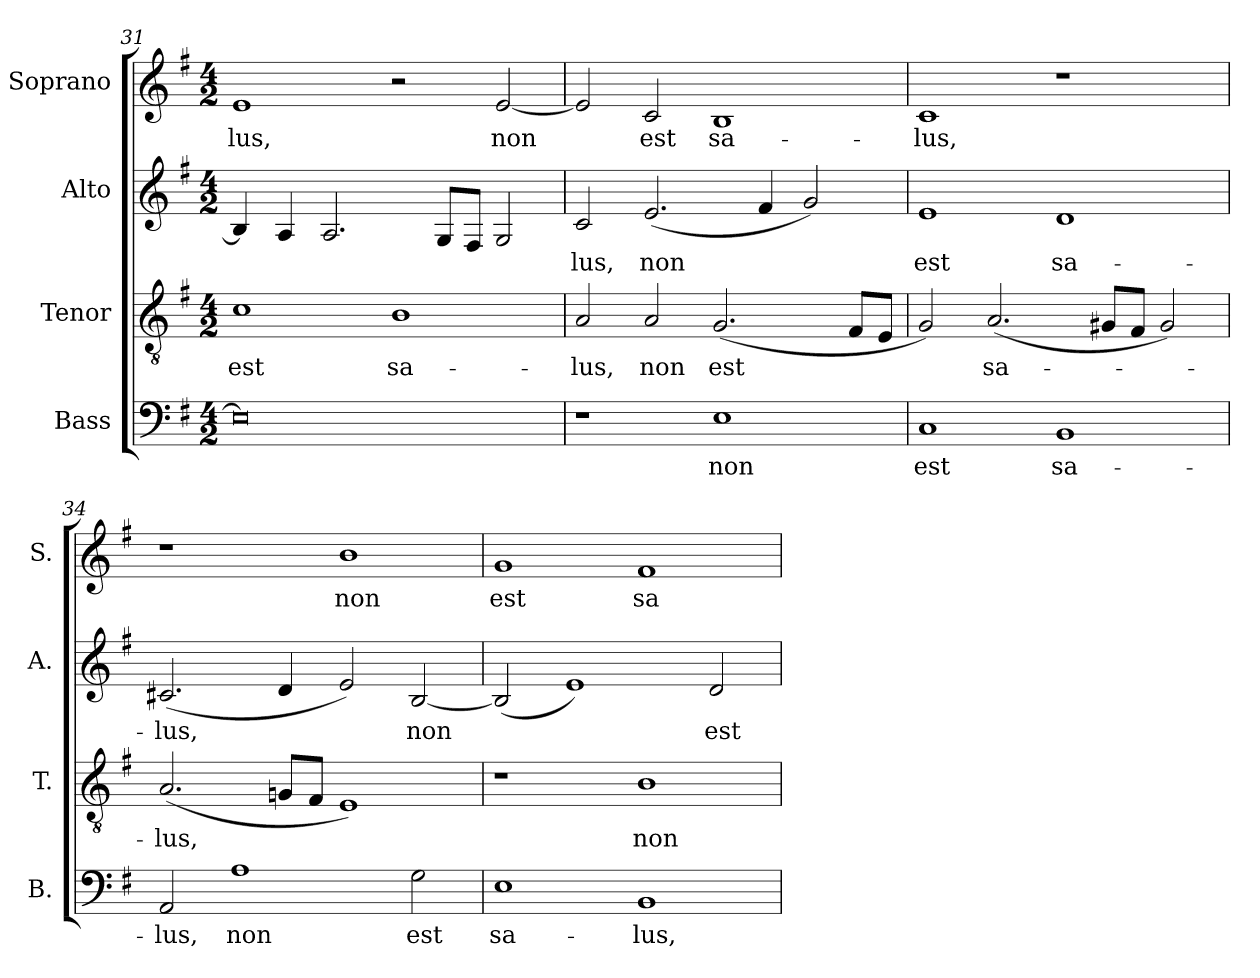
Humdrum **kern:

**kern	**text	**kern	**text	**kern	**text	**kern	**text
*part4	*part4	*part3	*part3	*part2	*part2	*part1	*part1
*staff4	*staff4	*staff3	*staff3	*staff2	*staff2	*staff1	*staff1
*I"Bass	*	*I"Tenor	*	*I"Alto	*	*I"Soprano	*
*I'B.	*	*I'T.	*	*I'A.	*	*I'S.	*
!!LO:LB:g=z
*clefF4	*	*clefGv2	*	*clefG2	*	*clefG2	*
*	*	*ITrd7c12	*	*	*	*	*
*k[f#]	*	*k[f#]	*	*k[f#]	*	*k[f#]	*
*G:	*	*G:	*	*G:	*	*G:	*
*M4/2	*	*M4/2	*	*M4/2	*	*M4/2	*
=31	=31	=31	=31	=31	=31	=31	=31
!	!	!	!LO:LY:b:color=#000000	!	!	!	!
!	!	!	!	!	!	!	!LO:LY:b:color=#000000
0Ei]	.	1Ci	est	4Bi/]	.	1ei	-lus,
.	.	.	.	4Ai/	.	.	.
.	.	.	.	2.Ai/	.	.	.
!	!	!	!LO:LY:b:color=#000000	!	!	!	!
.	.	1BBi	sa-	.	.	2r	.
.	.	.	.	8Gi/L	.	.	.
.	.	.	.	8F#i/J	.	.	.
!	!	!	!	!	!	!	!LO:LY:b:color=#000000
.	.	.	.	2Gi/	.	[2ei/	non
=32	=32	=32	=32	=32	=32	=32	=32
!	!	!	!LO:LY:b:color=#000000	!	!	!	!
!	!	!	!	!	!LO:LY:b:color=#000000	!	!
1r	.	2AAi/	-lus,	2ci/	-lus,	2ei/]	.
!	!	!	!LO:LY:b:color=#000000	!	!	!	!
!	!	!	!	!	!LO:LY:b:color=#000000	!	!
!	!	!	!	!	!	!	!LO:LY:b:color=#000000
.	.	2AAi/	non	(2.ei/	non	2ci/	est
!	!LO:LY:b:color=#000000	!	!	!	!	!	!
!	!	!	!LO:LY:b:color=#000000	!	!	!	!
!	!	!	!	!	!	!	!LO:LY:b:color=#000000
1Ei	non	(2.GGi/	est	.	.	1Bi	sa-
.	.	.	.	4f#i/	.	.	.
.	.	.	.	2gi/)	.	.	.
.	.	8FF#i/L	.	.	.	.	.
.	.	8EEi/J	.	.	.	.	.
=33	=33	=33	=33	=33	=33	=33	=33
!	!LO:LY:b:color=#000000	!	!	!	!	!	!
!	!	!	!	!	!LO:LY:b:color=#000000	!	!
!	!	!	!	!	!	!	!LO:LY:b:color=#000000
1Ci	est	2GGi/)	.	1ei	est	1ci	-lus,
!	!	!	!LO:LY:b:color=#000000	!	!	!	!
.	.	(2.AAi/	sa-	.	.	.	.
!	!LO:LY:b:color=#000000	!	!	!	!	!	!
!	!	!	!	!	!LO:LY:b:color=#000000	!	!
1BBi	sa-	.	.	1di	sa-	1r	.
.	.	8GG#Xi/L	.	.	.	.	.
.	.	8FF#i/J	.	.	.	.	.
.	.	2GG#i/)	.	.	.	.	.
=34	=34	=34	=34	=34	=34	=34	=34
!	!LO:LY:b:color=#000000	!	!	!	!	!	!
!	!	!	!LO:LY:b:color=#000000	!	!	!	!
!	!	!	!	!	!LO:LY:b:color=#000000	!	!
2AAi/	-lus,	(2.AAi/	-lus,	(2.c#Xi/	-lus,	1r	.
!	!LO:LY:b:color=#000000	!	!	!	!	!	!
1Ai	non	.	.	.	.	.	.
.	.	8GGni/L	.	4di/	.	.	.
.	.	8FF#i/J	.	.	.	.	.
!	!	!	!	!	!	!	!LO:LY:b:color=#000000
.	.	1EEi)	.	2ei/)	.	1bi	non
!	!LO:LY:b:color=#000000	!	!	!	!	!	!
!	!	!	!	!	!LO:LY:b:color=#000000	!	!
2Gi\	est	.	.	[2Bi/	non	.	.
!!LO:LB:g=z
=35	=35	=35	=35	=35	=35	=35	=35
!	!LO:LY:b:color=#000000	!	!	!	!	!	!
!	!	!	!	!	!	!	!LO:LY:b:color=#000000
1Ei	sa-	1r	.	(2Bi/]	.	1gi	est
.	.	.	.	1ei)	.	.	.
!	!LO:LY:b:color=#000000	!	!	!	!	!	!
!	!	!	!LO:LY:b:color=#000000	!	!	!	!
!	!	!	!	!	!	!	!LO:LY:b:color=#000000
1BBi	-lus,	1BBi	non	.	.	1f#i	sa-
!	!	!	!	!	!LO:LY:b:color=#000000	!	!
.	.	.	.	2di/	est	.	.
=	=	=	=	=	=	=	=
*-	*-	*-	*-	*-	*-	*-	*-
